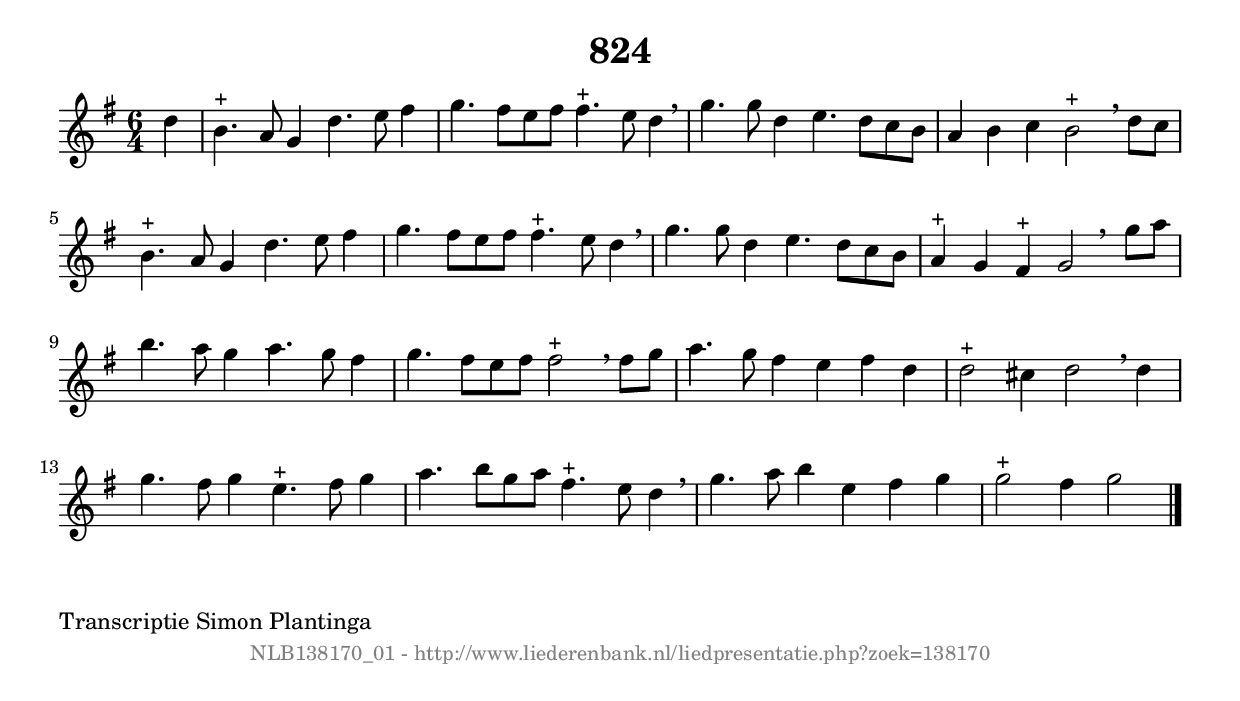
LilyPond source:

%
% produced by wce2krn 1.64 (7 June 2014)
%
\version"2.16"
#(append! paper-alist '(("long" . (cons (* 210 mm) (* 2000 mm)))))
#(set-default-paper-size "long")
sb = {\breathe}
mBreak = {\breathe }
bBreak = {\breathe }
x = {\once\override NoteHead #'style = #'cross }
gl=\glissando
itime={\override Staff.TimeSignature #'stencil = ##f }
ficta = {\once\set suggestAccidentals = ##t}
fine = {\once\override Score.RehearsalMark #'self-alignment-X = #1 \mark \markup {\italic{Fine}}}
dc = {\once\override Score.RehearsalMark #'self-alignment-X = #1 \mark \markup {\italic{D.C.}}}
dcf = {\once\override Score.RehearsalMark #'self-alignment-X = #1 \mark \markup {\italic{D.C. al Fine}}}
dcc = {\once\override Score.RehearsalMark #'self-alignment-X = #1 \mark \markup {\italic{D.C. al Coda}}}
ds = {\once\override Score.RehearsalMark #'self-alignment-X = #1 \mark \markup {\italic{D.S.}}}
dsf = {\once\override Score.RehearsalMark #'self-alignment-X = #1 \mark \markup {\italic{D.S. al Fine}}}
dsc = {\once\override Score.RehearsalMark #'self-alignment-X = #1 \mark \markup {\italic{D.S. al Coda}}}
pv = {\set Score.repeatCommands = #'((volta "1"))}
sv = {\set Score.repeatCommands = #'((volta "2"))}
tv = {\set Score.repeatCommands = #'((volta "3"))}
qv = {\set Score.repeatCommands = #'((volta "4"))}
xv = {\set Score.repeatCommands = #'((volta #f))}
\header{ tagline = ""
title = "824"
}
\score {{
\key g \major
\relative g'
{
\set melismaBusyProperties = #'()
\partial 32*8
\time 6/4
\tempo 4=120
\override Score.MetronomeMark #'transparent = ##t
\override Score.RehearsalMark #'break-visibility = #(vector #t #t #f)
d'4 | b4.^"+" a8 g4 d'4. e8 fis4 | g4. fis8 e8 fis8 fis4.^"+" e8 d4 \sb | g4. g8 d4 e4. d8 c8 b8 | a4 b4 c4 b2^"+" \mBreak
d8 c8 | b4.^"+" a8 g4 d'4. e8 fis4 | g4. fis8 e8 fis8 fis4.^"+" e8 d4\sb | g4. g8 d4 e4. d8 c8 b8 | a4^"+" g4 fis4^"+" g2 \bar ":|:" \bBreak
g'8 a8 | b4. a8 g4 a4. g8 fis4 | g4. fis8 e8 fis8 fis2^"+" \sb fis8 g8 | a4. g8 fis4 e4 fis4 d4 | d2^"+" cis4 d2 \mBreak
d4 | g4. fis8 g4 e4.^"+" fis8 g4 | a4. b8 g8 a8 fis4.^"+" e8 d4 \sb | g4. a8 b4 e,4 fis4 g4 | g2^"+" fis4 g2 \bar "|."
 }}
 \midi { }
 \layout {
            indent = 0.0\cm
}
}
\markup { \wordwrap-string #" 
Transcriptie Simon Plantinga
"}
\markup { \vspace #0 } \markup { \with-color #grey \fill-line { \center-column { \smaller "NLB138170_01 - http://www.liederenbank.nl/liedpresentatie.php?zoek=138170" } } }
